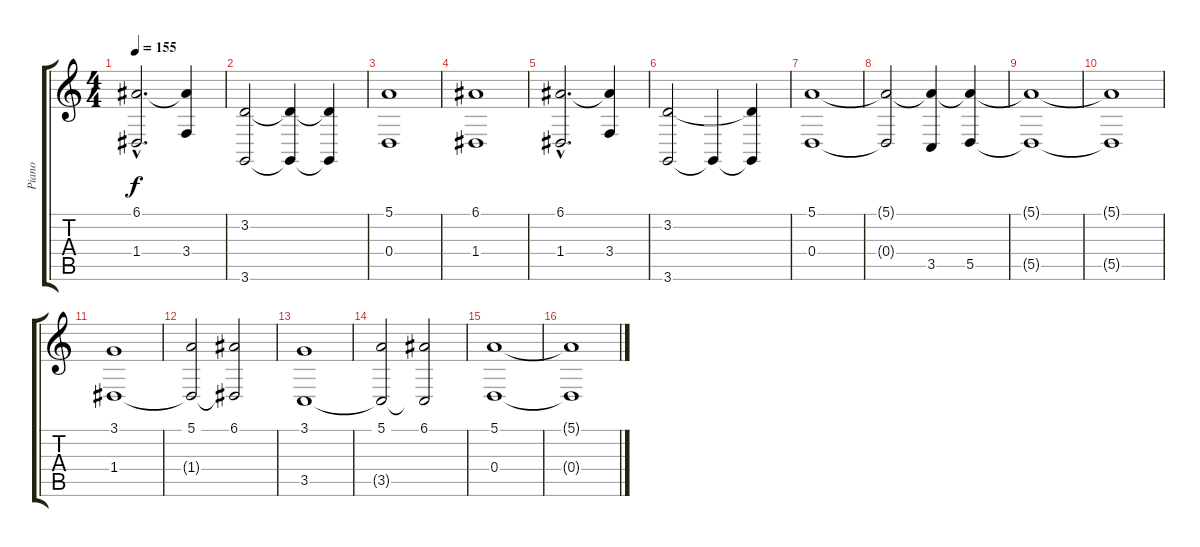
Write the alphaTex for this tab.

\track ("Piano" "Piano") {instrument brightacousticpiano}
\staff {score tabs}
\tuning (E4 B3 G3 D3 A2 E2) {hide}
\ts (4 4)
\tempo 155
\clef g2
\ks c
(6.1{hac} 1.4{hac}).2{d dy f} (6.1{t} 3.4).4 |
(3.2 3.6).2 (3.2{t} 3.6{t}).4 (3.2{t} 3.6{t}).4 |
(5.1 0.4).1 |
(6.1 1.4).1 |
(6.1{hac} 1.4{hac}).2{d} (6.1{t} 3.4).4 |
(3.2 3.6).2 3.6{t}.4 (3.2{t} 3.6{t}).4 |
(5.1 0.4).1 |
(5.1{t} 0.4{t}).2 (5.1{t} 3.5).4 (5.1{t} 5.5).4 |
(5.1{t} 5.5{t}).1 |
(5.1{t} 5.5{t}).1 |
(3.1 1.4).1{volume 14} |
(5.1 1.4{t}).2 (6.1 1.4{t}).2 |
(3.1 3.5).1 |
(5.1 3.5{t}).2 (6.1 3.5{t}).2 |
(5.1 0.4).1 |
(5.1{t} 0.4{t}).1
